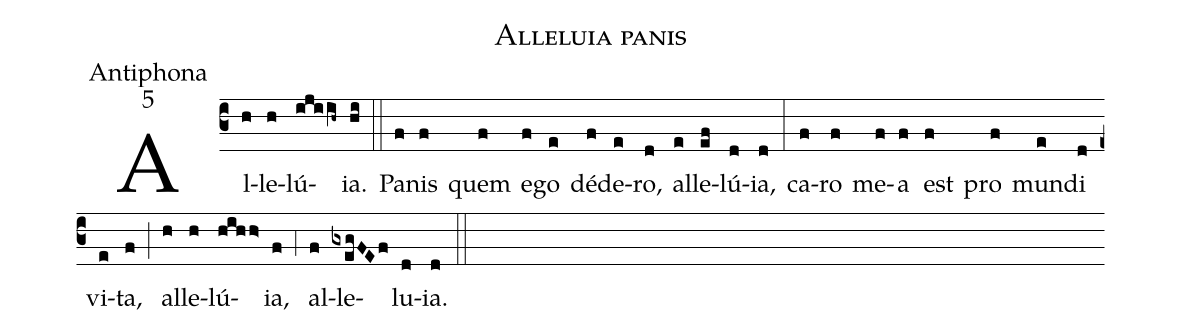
name:Alleluia panis;
office-part:Antiphona;
mode:5;
%%
(c3) Al(h)le(h)lú(ijiih~)ia.(hi) (::) Pa(f)nis(f) quem(f) e(f)go(e) dé(f)de(e)ro,(d) al(e)le(ef)lú(d)ia,(d) (:) ca(f)ro(f) me(f)a(f) est(f) pro(f) mun(e)di(d) vi(e)ta,(f) (;) al(h)le(h)lú(hihh>)ia,(f) (;4) al(f)le(gxegFEf)lu(d)ia.(d) (::)
